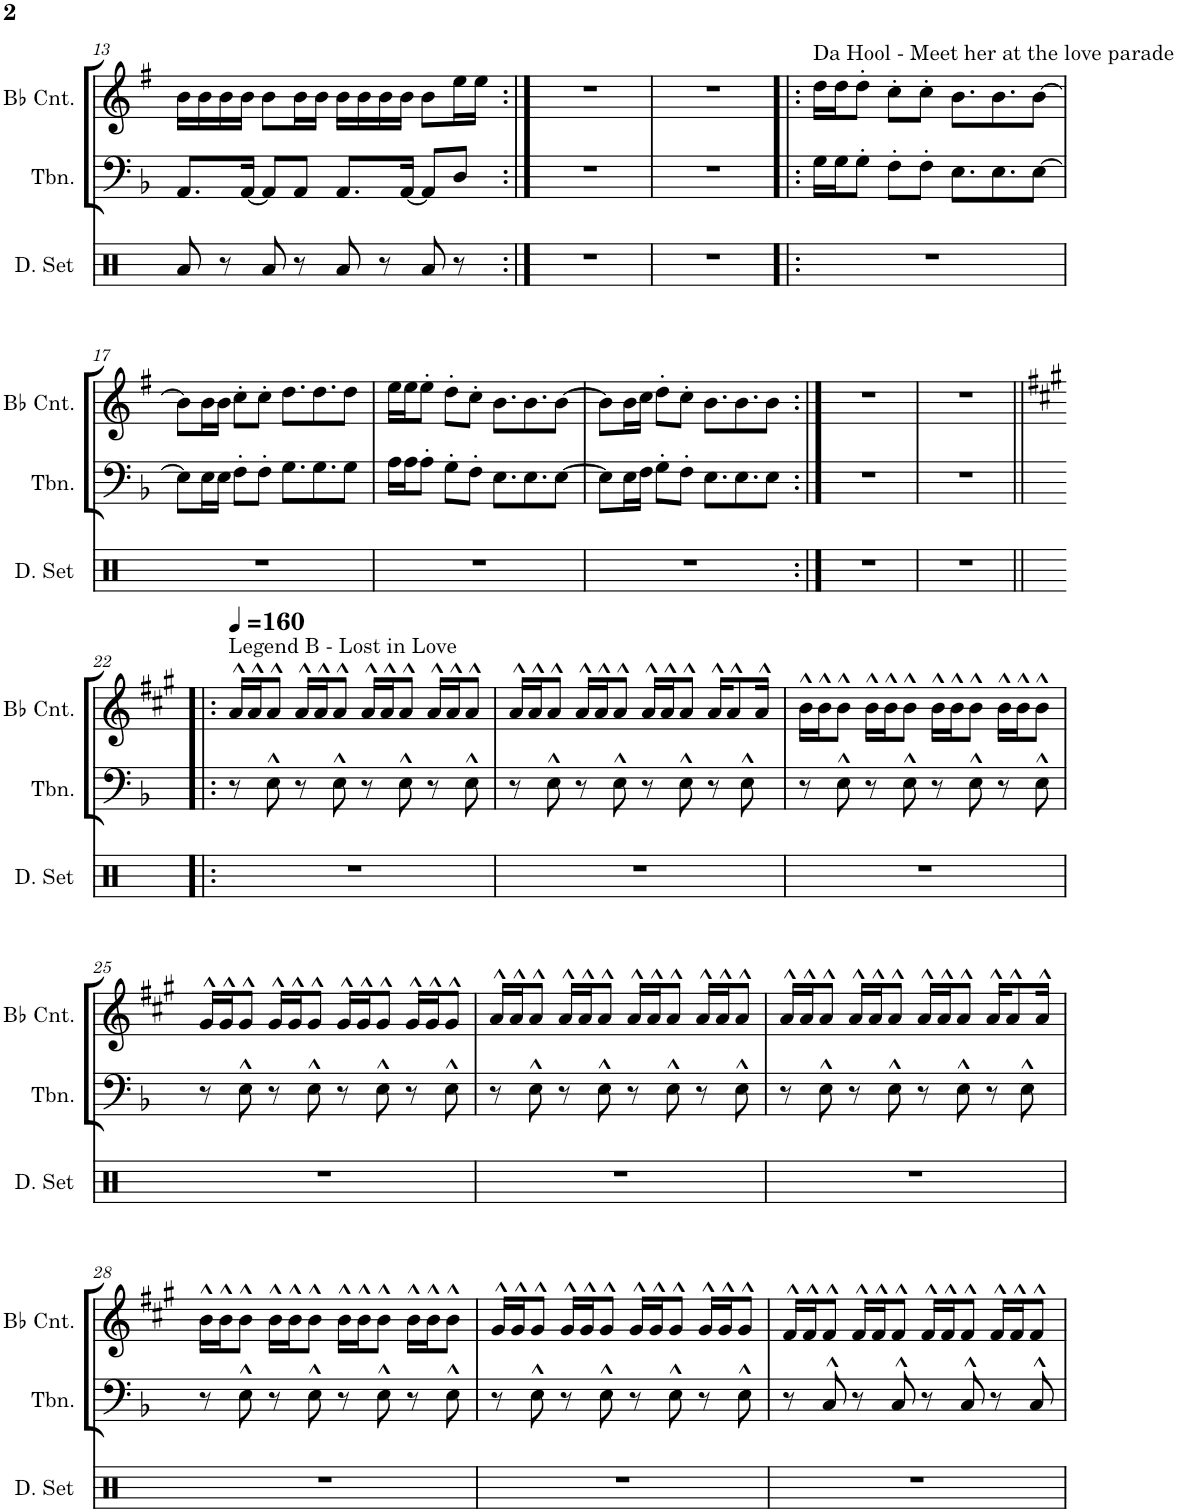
**kern	**kern	**kern
*part3	*part2	*part1
*staff3	*staff2	*staff1
*I"Drumset	*I"Trombone	*I"Bb Cornet
*I'D. Set	*I'Tbn.	*I'Bb Cnt.
!!LO:PB:g=z
*clefX	*clefF4	*clefG2
*	*	*Trd1c2
*k[]	*k[b-]	*k[f#]
*M4/4	*M4/4	*M4/4
=13	=13	=13
8Ra/	8.AA/L	16b\LL
.	.	16b\
8r	.	16b\
.	[16AA/Jk	16b\JJ
8Ra/	8AA/L]	8b\L
8r	8AA/J	16b\L
.	.	16b\JJ
8Ra/	8.AA/L	16b\LL
.	.	16b\
8r	.	16b\
.	[16AA/Jk	16b\JJ
8Ra/	8AA/L]	8b\L
8r	8D/J	16ee\L
.	.	16ee\JJ
=14:|!	=14:|!	=14:|!
1r	1r	1r
=15	=15	=15
1r	1r	1r
=16!|:	=16!|:	=16!|:
!	!	!LO:TX:a:t=Da Hool - Meet her at the love parade
1r	16G\LL	16dd\LL
.	16G\J	16dd\J
.	8G'\J	8dd'\J
.	8F'\L	8cc'\L
.	8F'\J	8cc'\J
.	8.E\L	8.b\L
.	8.E\	8.b\
.	[8E\J	[8b\J
!!LO:LB:g=z
=17	=17	=17
1r	8E\L]	8b\L]
.	16E\L	16b\L
.	16E\JJ	16b\JJ
.	8F'\L	8cc'\L
.	8F'\J	8cc'\J
.	8.G\L	8.dd\L
.	8.G\	8.dd\
.	8G\J	8dd\J
=18	=18	=18
1r	16A\LL	16ee\LL
.	16A\J	16ee\J
.	8A'\J	8ee'\J
.	8G'\L	8dd'\L
.	8F'\J	8cc'\J
.	8.E\L	8.b\L
.	8.E\	8.b\
.	[8E\J	[8b\J
=19	=19	=19
1r	8E\L]	8b\L]
.	16E\L	16b\L
.	16F\JJ	16cc\JJ
.	8G'\L	8dd'\L
.	8F'\J	8cc'\J
.	8.E\L	8.b\L
.	8.E\	8.b\
.	8E\J	8b\J
=20:|!	=20:|!	=20:|!
1r	1r	1r
=21	=21	=21
1r	1r	1r
!!LO:LB:g=z
=22!|:	=22!|:	=22!|:
*	*	*k[f#c#g#]
*	*	*MM160
!	!	!LO:TX:a:t=Legend B - Lost in Love
1r	8r	16a^^/LL
.	.	16a^^/J
.	8E^^\	8a^^/J
.	8r	16a^^/LL
.	.	16a^^/J
.	8E^^\	8a^^/J
.	8r	16a^^/LL
.	.	16a^^/J
.	8E^^\	8a^^/J
.	8r	16a^^/LL
.	.	16a^^/J
.	8E^^\	8a^^/J
=23	=23	=23
1r	8r	16a^^/LL
.	.	16a^^/J
.	8E^^\	8a^^/J
.	8r	16a^^/LL
.	.	16a^^/J
.	8E^^\	8a^^/J
.	8r	16a^^/LL
.	.	16a^^/J
.	8E^^\	8a^^/J
.	8r	16a^^/KL
.	.	8a^^/
.	8E^^\	.
.	.	16a^^/Jk
=24	=24	=24
1r	8r	16b^^\LL
.	.	16b^^\J
.	8E^^\	8b^^\J
.	8r	16b^^\LL
.	.	16b^^\J
.	8E^^\	8b^^\J
.	8r	16b^^\LL
.	.	16b^^\J
.	8E^^\	8b^^\J
.	8r	16b^^\LL
.	.	16b^^\J
.	8E^^\	8b^^\J
!!LO:LB:g=z
=25	=25	=25
1r	8r	16g#^^/LL
.	.	16g#^^/J
.	8E^^\	8g#^^/J
.	8r	16g#^^/LL
.	.	16g#^^/J
.	8E^^\	8g#^^/J
.	8r	16g#^^/LL
.	.	16g#^^/J
.	8E^^\	8g#^^/J
.	8r	16g#^^/LL
.	.	16g#^^/J
.	8E^^\	8g#^^/J
=26	=26	=26
1r	8r	16a^^/LL
.	.	16a^^/J
.	8E^^\	8a^^/J
.	8r	16a^^/LL
.	.	16a^^/J
.	8E^^\	8a^^/J
.	8r	16a^^/LL
.	.	16a^^/J
.	8E^^\	8a^^/J
.	8r	16a^^/LL
.	.	16a^^/J
.	8E^^\	8a^^/J
=27	=27	=27
1r	8r	16a^^/LL
.	.	16a^^/J
.	8E^^\	8a^^/J
.	8r	16a^^/LL
.	.	16a^^/J
.	8E^^\	8a^^/J
.	8r	16a^^/LL
.	.	16a^^/J
.	8E^^\	8a^^/J
.	8r	16a^^/KL
.	.	8a^^/
.	8E^^\	.
.	.	16a^^/Jk
!!LO:LB:g=z
=28	=28	=28
1r	8r	16b^^\LL
.	.	16b^^\J
.	8E^^\	8b^^\J
.	8r	16b^^\LL
.	.	16b^^\J
.	8E^^\	8b^^\J
.	8r	16b^^\LL
.	.	16b^^\J
.	8E^^\	8b^^\J
.	8r	16b^^\LL
.	.	16b^^\J
.	8E^^\	8b^^\J
=29	=29	=29
1r	8r	16g#^^/LL
.	.	16g#^^/J
.	8E^^\	8g#^^/J
.	8r	16g#^^/LL
.	.	16g#^^/J
.	8E^^\	8g#^^/J
.	8r	16g#^^/LL
.	.	16g#^^/J
.	8E^^\	8g#^^/J
.	8r	16g#^^/LL
.	.	16g#^^/J
.	8E^^\	8g#^^/J
=30	=30	=30
1r	8r	16f#^^/LL
.	.	16f#^^/J
.	8C^^/	8f#^^/J
.	8r	16f#^^/LL
.	.	16f#^^/J
.	8C^^/	8f#^^/J
.	8r	16f#^^/LL
.	.	16f#^^/J
.	8C^^/	8f#^^/J
.	8r	16f#^^/LL
.	.	16f#^^/J
.	8C^^/	8f#^^/J
=	=	=
*-	*-	*-
